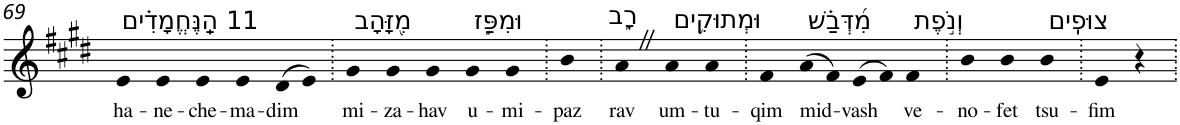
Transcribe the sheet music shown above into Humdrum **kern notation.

**kern	**text
*part1	*part1
*staff1	*staff1
*I"Piano	*
*I'Pno	*
!!LO:PB:g=z
*clefG2	*
*k[f#c#g#d#]	*
*E:	*
=69	=69
!LO:TX:a:t=11 הַֽנֶּחֱמָדִ֗ים	!
!	!LO:LY:b
4e	ha-
!	!LO:LY:b
4e	-ne-
!	!LO:LY:b
4e	-che-
!	!LO:LY:b
4e	-ma-
!	!LO:LY:b
(>8d#	-dim
8e)	.
=70.	=70.
!LO:TX:a:t=מִ֭זָּהָב	!
!	!LO:LY:b
4g#	mi-
!	!LO:LY:b
4g#	-za-
!	!LO:LY:b
4g#	-hav
!LO:TX:a:t=וּמִפַּ֣ז	!
!	!LO:LY:b
4g#	u-
!	!LO:LY:b
4g#	-mi-
=71.	=71.
!	!LO:LY:b
4b	-paz
=72.	=72.
!LO:TX:a:t=רָ֑ב	!
!	!LO:LY:b
4aZ	rav
!LO:TX:a:t=וּמְתוּקִ֥ים	!
!	!LO:LY:b
4a	um-
!	!LO:LY:b
4a	-tu-
=73.	=73.
!	!LO:LY:b
4f#	-qim
!LO:TX:a:t=מִ֝דְּבַ֗שׁ	!
!	!LO:LY:b
(>8a	mid-
8f#)	.
!	!LO:LY:b
(>8e	-vash
8f#)	.
!LO:TX:a:t=וְנֹ֣פֶת	!
!	!LO:LY:b
4f#	ve-
=74.	=74.
!	!LO:LY:b
4b	-no-
!	!LO:LY:b
4b	-fet
!LO:TX:a:t=צוּפִֽים	!
!	!LO:LY:b
4b	tsu-
=75.	=75.
!	!LO:LY:b
4e	-fim
4r	.
=.	=.
*-	*-
